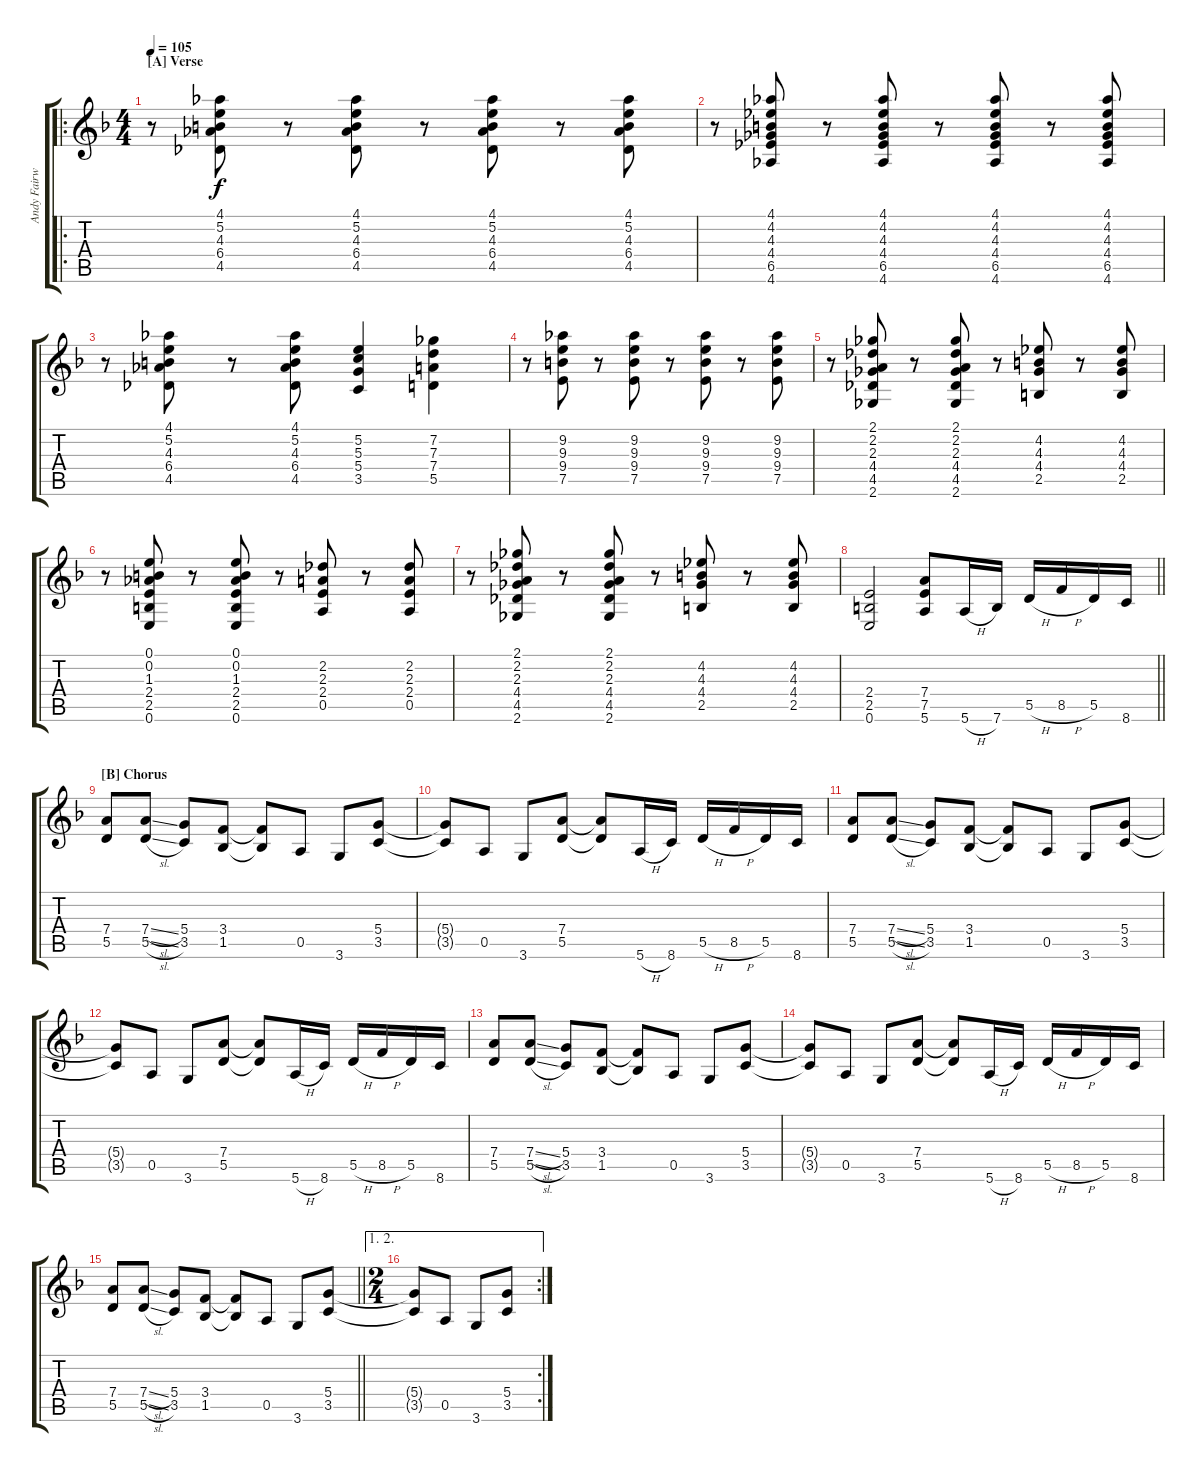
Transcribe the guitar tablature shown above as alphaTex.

\track ("Andy Fairweather Low Guitar II" "Andy Fairw") {instrument distortionguitar}
\staff {score tabs}
\tuning (E4 B3 G3 D3 A2 E2) {hide}
\ro
\ts (4 4)
\section ("" "[A] Verse")
\tempo 105
\clef g2
\ks f
r.8{dy f} (4.1 5.2 4.3 6.4 4.5).8 r.8 (4.1 5.2 4.3 6.4 4.5).8 r.8 (4.1 5.2 4.3 6.4 4.5).8 r.8 (4.1 5.2 4.3 6.4 4.5).8 |
r.8 (4.1 4.2 4.3 4.4 6.5 4.6).8 r.8 (4.1 4.2 4.3 4.4 6.5 4.6).8 r.8 (4.1 4.2 4.3 4.4 6.5 4.6).8 r.8 (4.1 4.2 4.3 4.4 6.5 4.6).8 |
r.8 (4.1 5.2 4.3 6.4 4.5).8 r.8 (4.1 5.2 4.3 6.4 4.5).8 (5.2 5.3 5.4 3.5).4 (7.2 7.3 7.4 5.5).4 |
r.8 (9.2 9.3 9.4 7.5).8 r.8 (9.2 9.3 9.4 7.5).8 r.8 (9.2 9.3 9.4 7.5).8 r.8 (9.2 9.3 9.4 7.5).8 |
r.8 (2.1 2.2 2.3 4.4 4.5 2.6).8 r.8 (2.1 2.2 2.3 4.4 4.5 2.6).8 r.8 (4.2 4.3 4.4 2.5).8 r.8 (4.2 4.3 4.4 2.5).8 |
r.8 (0.1 0.2 1.3 2.4 2.5 0.6).8 r.8 (0.1 0.2 1.3 2.4 2.5 0.6).8 r.8 (2.2 2.3 2.4 0.5).8 r.8 (2.2 2.3 2.4 0.5).8 |
r.8 (2.1 2.2 2.3 4.4 4.5 2.6).8 r.8 (2.1 2.2 2.3 4.4 4.5 2.6).8 r.8 (4.2 4.3 4.4 2.5).8 r.8 (4.2 4.3 4.4 2.5).8 |
\barLineRight lightlight
(2.4 2.5 0.6).2 (7.4 7.5 5.6).8 5.6{h}.16 7.6.16 5.5{h}.16 8.5{h}.16 5.5.16 8.6.16 |
\section ("" "[B] Chorus")
(7.4 5.5).8 (7.4{sl} 5.5{sl}).8 (5.4 3.5).8 (3.4 1.5).8 (3.4{t} 1.5{t}).8 0.5.8 3.6.8 (5.4 3.5).8 |
(5.4{t} 3.5{t}).8 0.5.8 3.6.8 (7.4 5.5).8 (7.4{t} 5.5{t}).8 5.6{h}.16 8.6.16 5.5{h}.16 8.5{h}.16 5.5.16 8.6.16 |
(7.4 5.5).8 (7.4{sl} 5.5{sl}).8 (5.4 3.5).8 (3.4 1.5).8 (3.4{t} 1.5{t}).8 0.5.8 3.6.8 (5.4 3.5).8 |
(5.4{t} 3.5{t}).8 0.5.8 3.6.8 (7.4 5.5).8 (7.4{t} 5.5{t}).8 5.6{h}.16 8.6.16 5.5{h}.16 8.5{h}.16 5.5.16 8.6.16 |
(7.4 5.5).8 (7.4{sl} 5.5{sl}).8 (5.4 3.5).8 (3.4 1.5).8 (3.4{t} 1.5{t}).8 0.5.8 3.6.8 (5.4 3.5).8 |
(5.4{t} 3.5{t}).8 0.5.8 3.6.8 (7.4 5.5).8 (7.4{t} 5.5{t}).8 5.6{h}.16 8.6.16 5.5{h}.16 8.5{h}.16 5.5.16 8.6.16 |
\barLineRight lightlight
(7.4 5.5).8 (7.4{sl} 5.5{sl}).8 (5.4 3.5).8 (3.4 1.5).8 (3.4{t} 1.5{t}).8 0.5.8 3.6.8 (5.4 3.5).8 |
\ae (1 2)
\rc 2
\ts (2 4)
(5.4{t} 3.5{t}).8 0.5.8 3.6.8 (5.4 3.5).8
